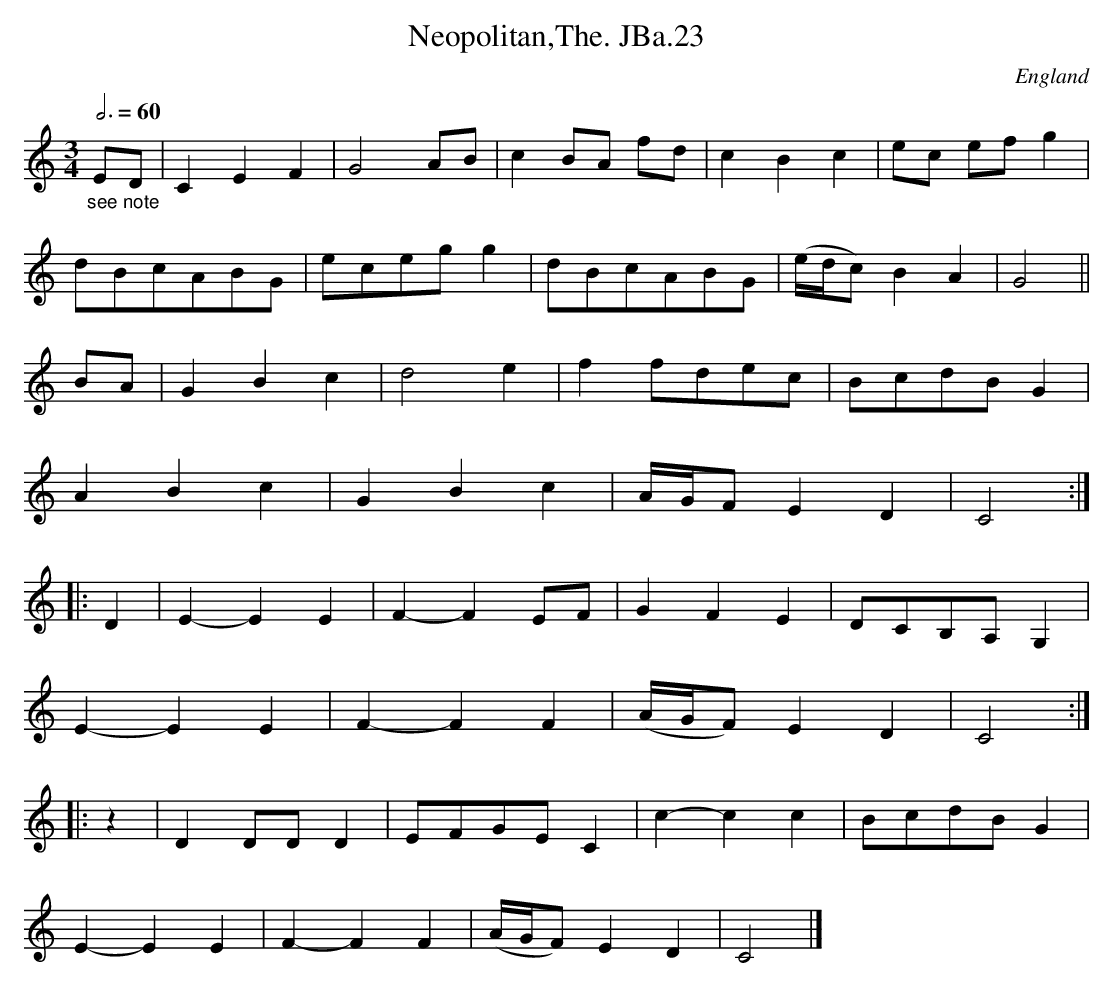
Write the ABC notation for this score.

X:1
T:Neopolitan,The. JBa.23
M:3/4
L:1/4
Q:3/4=60
O:England
K:C major
"_see note"E/D/ | CEF | G2 A/B/ | c B/A/ f/d/|\
cBc | e/c/ e/f/ g |!
d/B/c/A/B/G/ | e/c/e/g/ g |\
d/B/c/A/B/G/ | (e/4d/4c/) BA | G2 ||!
B/A/ | GBc | d2e | f f/d/e/c/ | B/c/d/B/ G |!
ABc | GBc |A/4G/4F/ ED | C2 :|!
|: D | E-E E | F-F E/F/ | GFE |D/C/B,/A,/ G, |!
E-E E | F-F F | (A/4G/4F/) ED | C2 :|!
|:z|D D/D/ D | E/F/G/E/ C | c-c c | B/c/d/B/ G |!
E-E E | F-F F | (A/4G/4F/)ED | C2 |]
